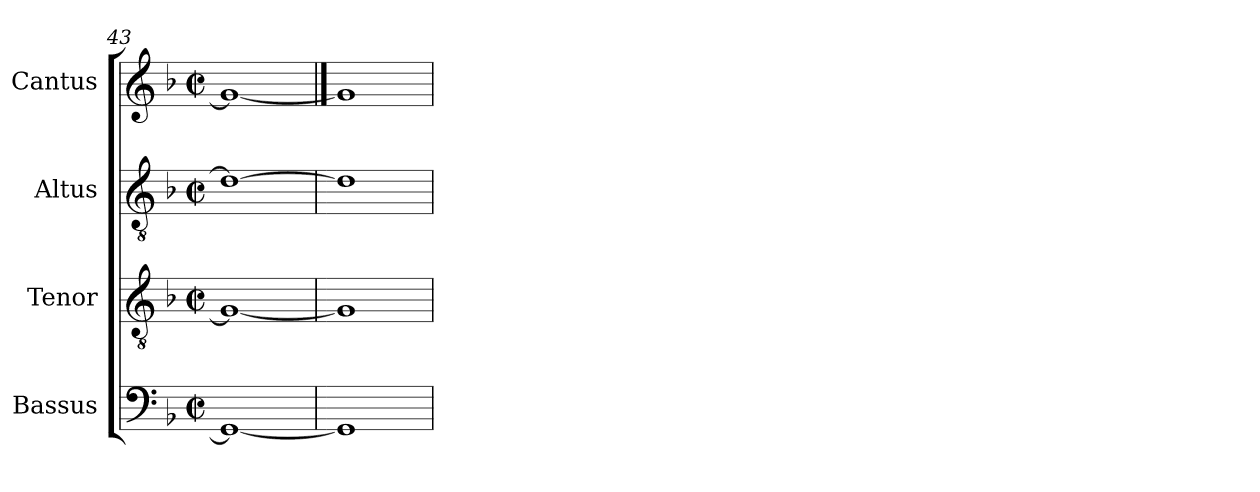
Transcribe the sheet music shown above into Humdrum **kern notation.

**kern	**kern	**kern	**kern
*part4	*part3	*part2	*part1
*staff4	*staff3	*staff2	*staff1
*I"Bassus	*I"Tenor	*I"Altus	*I"Cantus
*clefF4	*clefGv2	*clefGv2	*clefG2
*k[b-]	*k[b-]	*k[b-]	*k[b-]
*F:	*F:	*F:	*F:
*M2/2	*M2/2	*M2/2	*M2/2
*met(c|)	*met(c|)	*met(c|)	*met(c|)
=43	=43	=43	=43
1GG_	1G_	1d_	1g_
=44	=44	=44	==44
1GG]	1G]	1d]	1g]
=	=	=	=
*-	*-	*-	*-
